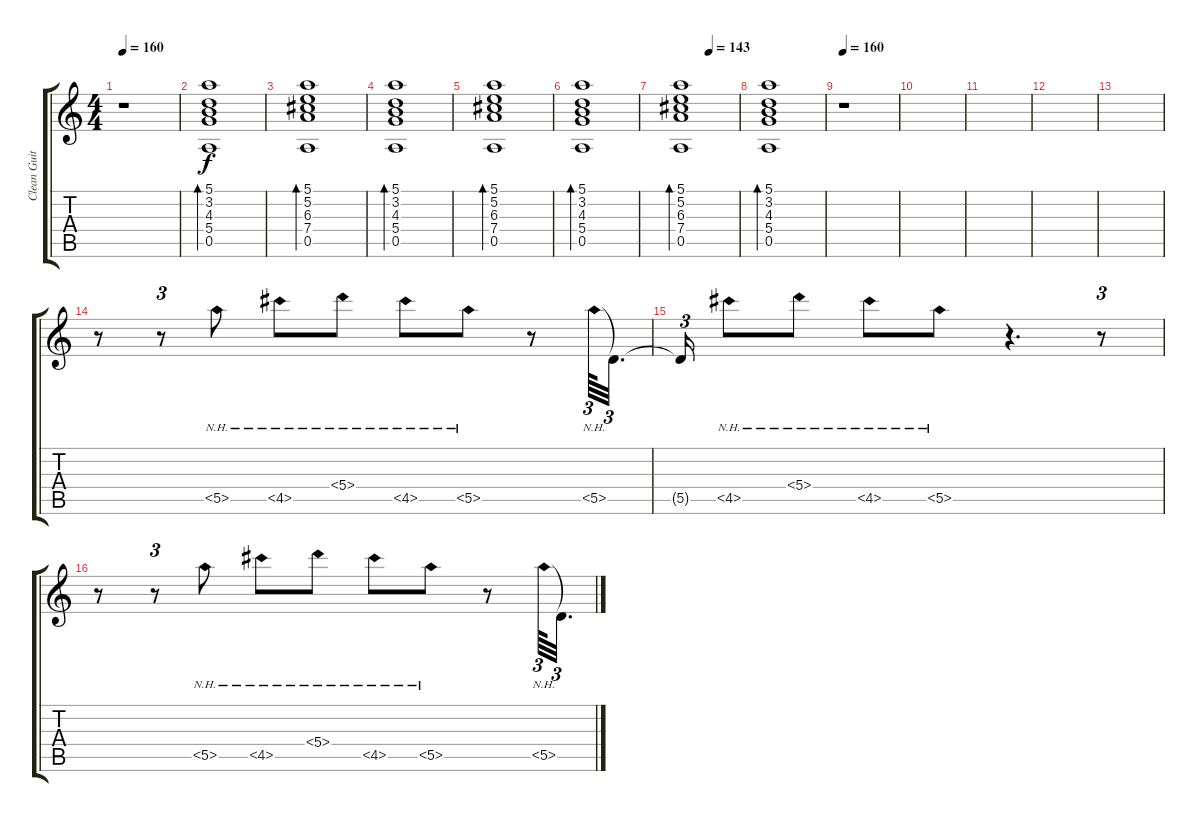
\track ("Clean Guitar - Echo" "Clean Guit") {instrument distortionguitar}
\staff {score tabs}
\tuning (E4 B3 G3 D3 A2 E2) {hide}
\ts (4 4)
\tempo 160
\clef g2
\ks c
r.1{dy f} |
(5.1 3.2 4.3 5.4 0.5).1{bd 60 volume 16 instrument electricguitarclean} |
(5.1 5.2 6.3 7.4 0.5).1{bd 60} |
(5.1 3.2 4.3 5.4 0.5).1{bd 60} |
(5.1 5.2 6.3 7.4 0.5).1{bd 60} |
(5.1 3.2 4.3 5.4 0.5).1{bd 60} |
\tempo (143 0.5)
(5.1 5.2 6.3 7.4 0.5).1{bd 60} |
(5.1 3.2 4.3 5.4 0.5).1{bd 60} |
\tempo 160
r.1 |
|
|
|
|
r.8 r.8{tu (3 2)} 5.5{nh}.8{instrument distortionguitar} 4.5{nh}.8 5.4{nh}.8 4.5{nh}.8 5.5{nh}.8 r.8 5.5{nh}.64{tu (3 2)} 5.5{t}.32{d tu (3 2)} |
5.5{t}.16{tu (3 2)} 4.5{nh}.8 5.4{nh}.8 4.5{nh}.8 5.5{nh}.8 r.4{d} r.8{tu (3 2)} |
r.8 r.8{tu (3 2)} 5.5{nh}.8{instrument distortionguitar} 4.5{nh}.8 5.4{nh}.8 4.5{nh}.8 5.5{nh}.8 r.8 5.5{nh}.64{tu (3 2)} 5.5{t}.32{d tu (3 2)}
